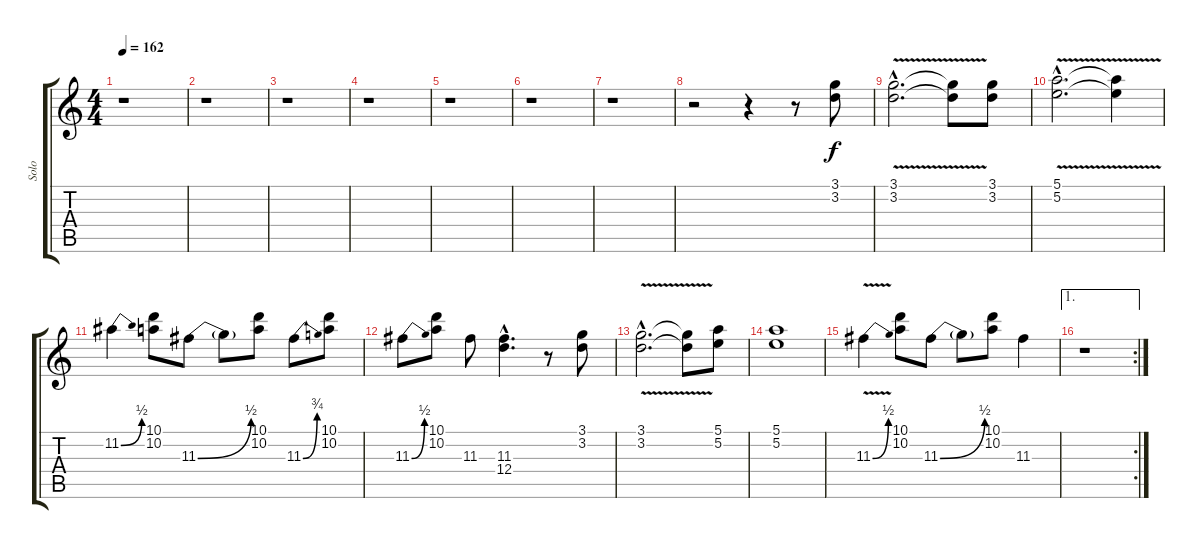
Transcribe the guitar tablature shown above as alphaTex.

\track ("Solo" "Solo") {instrument overdrivenguitar}
\staff {score tabs}
\tuning (E4 B3 G3 D3 A2 E2) {hide}
\ts (4 4)
\tempo 162
\clef g2
\ks c
r.1{dy f} |
r.1 |
r.1 |
r.1 |
r.1 |
r.1 |
r.1 |
r.2 r.4 r.8 (3.1 3.2).8 |
(3.1{v hac} 3.2{v hac}).2{d} (3.1{t} 3.2{t}).8 (3.1 3.2).8 |
(5.1{v hac} 5.2{v hac}).2{d} (5.1{t} 5.2{t}).4 |
11.2{be (bend 0 0 60 2)}.4 (10.1 10.2).8 11.3{be (bend 0 0 60 2)}.8 11.3{t}.8 (10.1 10.2).8 11.3{be (bend 0 0 60 3)}.8 (10.1 10.2).8 |
11.3{be (bend 0 0 60 2)}.8 (10.1 10.2).8 11.3.8 (11.3{hac} 12.4{hac}).4{d} r.8 (3.1 3.2).8 |
(3.1{v hac} 3.2{v hac}).2{d} (3.1{t} 3.2{t}).8 (5.1 5.2).8 |
(5.1 5.2).1 |
11.3{be (bend 0 0 60 2) v}.4 (10.1 10.2).8 11.3{be (bend 0 0 60 2)}.8 11.3{t}.8 (10.1 10.2).8 11.3.4 |
\ae 1
\rc 2
r.1
